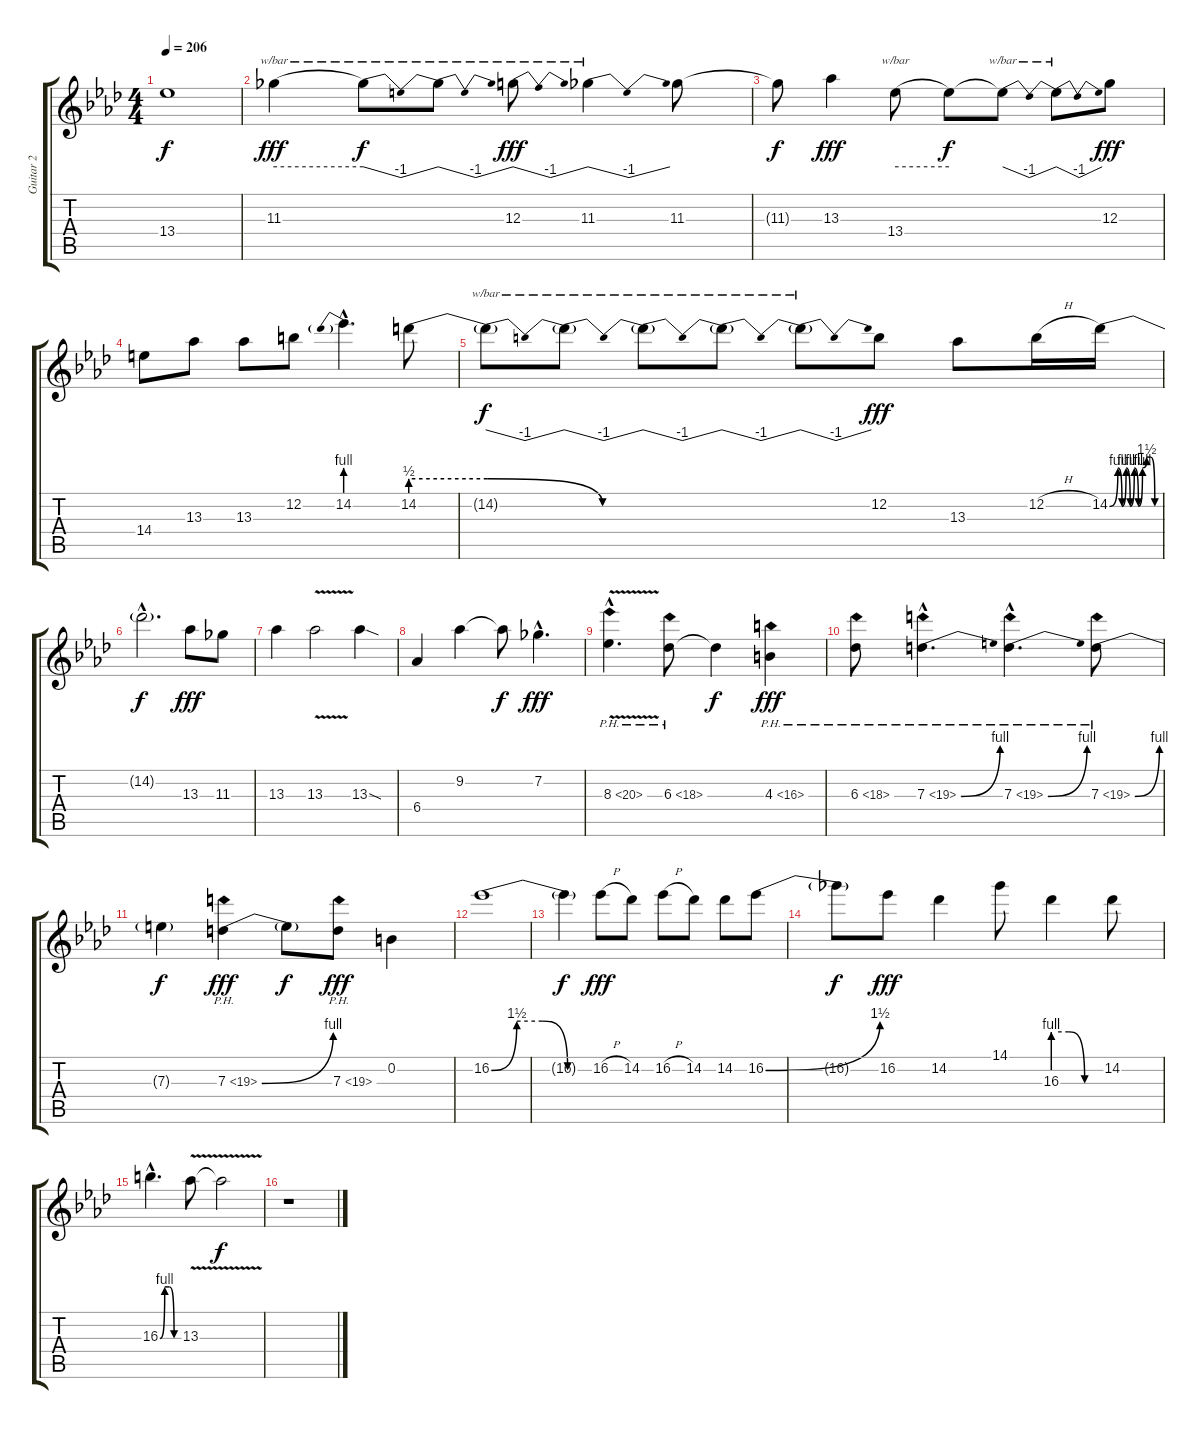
\track ("Guitar 2" "Guitar 2") {instrument distortionguitar}
\staff {score tabs}
\tuning (E4 B3 G3 D3 A2 E2) {hide}
\ts (4 4)
\tempo 206
\clef g2
\ks ab
13.4{t}.1{dy f} |
11.3.4{tbe (hold default 0 0 60 0) dy fff} 11.3{t}.8{tbe (dip default 0 0 30 -4 60 0) dy f} 11.3{t}.8{tbe (dip default 0 0 30 -4 60 0)} 12.3.8{tbe (dip default 0 0 30 -4 60 0) dy fff} 11.3.4{tbe (dip default 0 0 30 -4 60 0)} 11.3.8 |
11.3{t}.8{dy f} 13.3.4{dy fff} 13.4.8{tbe (hold default 0 0 60 0)} 13.4{t}.8{dy f} 13.4{t}.8{tbe (dip default 0 0 30 -4 60 0)} 13.4{t}.8{tbe (dip default 0 0 30 -4 60 0)} 12.3.8{dy fff} |
14.4.8 13.3.8 13.3.8 12.2.8 14.2{be (prebend 0 4 60 4) hac}.4{d} 14.2{be (custom 0 2 10 2 25 0 60 0)}.8 |
14.2{t}.8{tbe (dip default 0 0 30 -4 60 0) dy f} 14.2{t}.8{tbe (dip default 0 0 30 -4 60 0)} 14.2{t}.8{tbe (dip default 0 0 30 -4 60 0)} 14.2{t}.8{tbe (dip default 0 0 30 -4 60 0)} 14.2{t}.8{tbe (dip default 0 0 30 -4 60 0)} 12.2.8{dy fff} 13.3.8 12.2{h}.16 14.2{be (custom 0 0 10 4 15 0 20 4 25 0 30 4 35 0 40 4 45 6 50 6 55 0 60 0)}.16 |
14.2{hac t}.2{d dy f} 13.3.8{dy fff} 11.3.8 |
13.3.4 13.3{v}.2 13.3{sod}.4 |
6.4.4 9.2.4 9.2{t}.8{dy f} 7.2{hac}.4{d dy fff} |
8.3{ph 12 v hac}.4{d volume 0} 6.3{ph 12}.8 6.3{t}.4{dy f} 4.3{ph 12}.4{dy fff} |
6.3{ph 12}.8 7.3{be (bend 0 0 60 4) ph 12 hac}.4{d} 7.3{be (bend 0 0 60 4) ph 12 hac}.4{d} 7.3{be (bend 0 0 60 4) ph 12}.8 |
7.3{t}.4{dy f} 7.3{be (bend 0 0 60 4) ph 12}.4{dy fff} 7.3{t}.8{dy f} 7.3{ph 12}.8{dy fff} 0.2.4{volume 16} |
16.2{be (custom 0 0 15 6 30 6 45 0 60 0)}.1 |
16.2{t}.4{dy f} 16.2{h}.8{dy fff} 14.2.8 16.2{h}.8 14.2.8 14.2.8 16.2{be (bend 0 0 60 6)}.8 |
16.2{t}.8{dy f} 16.2.8{dy fff} 14.2.4 14.1.8 16.3{be (custom 0 4 20 4 40 0 60 0)}.4 14.2.8 |
16.3{be (custom 0 0 15 4 30 4 45 0 60 0) hac}.4{d} 13.3{v}.8 13.3{t}.2{dy f} |
r.1
